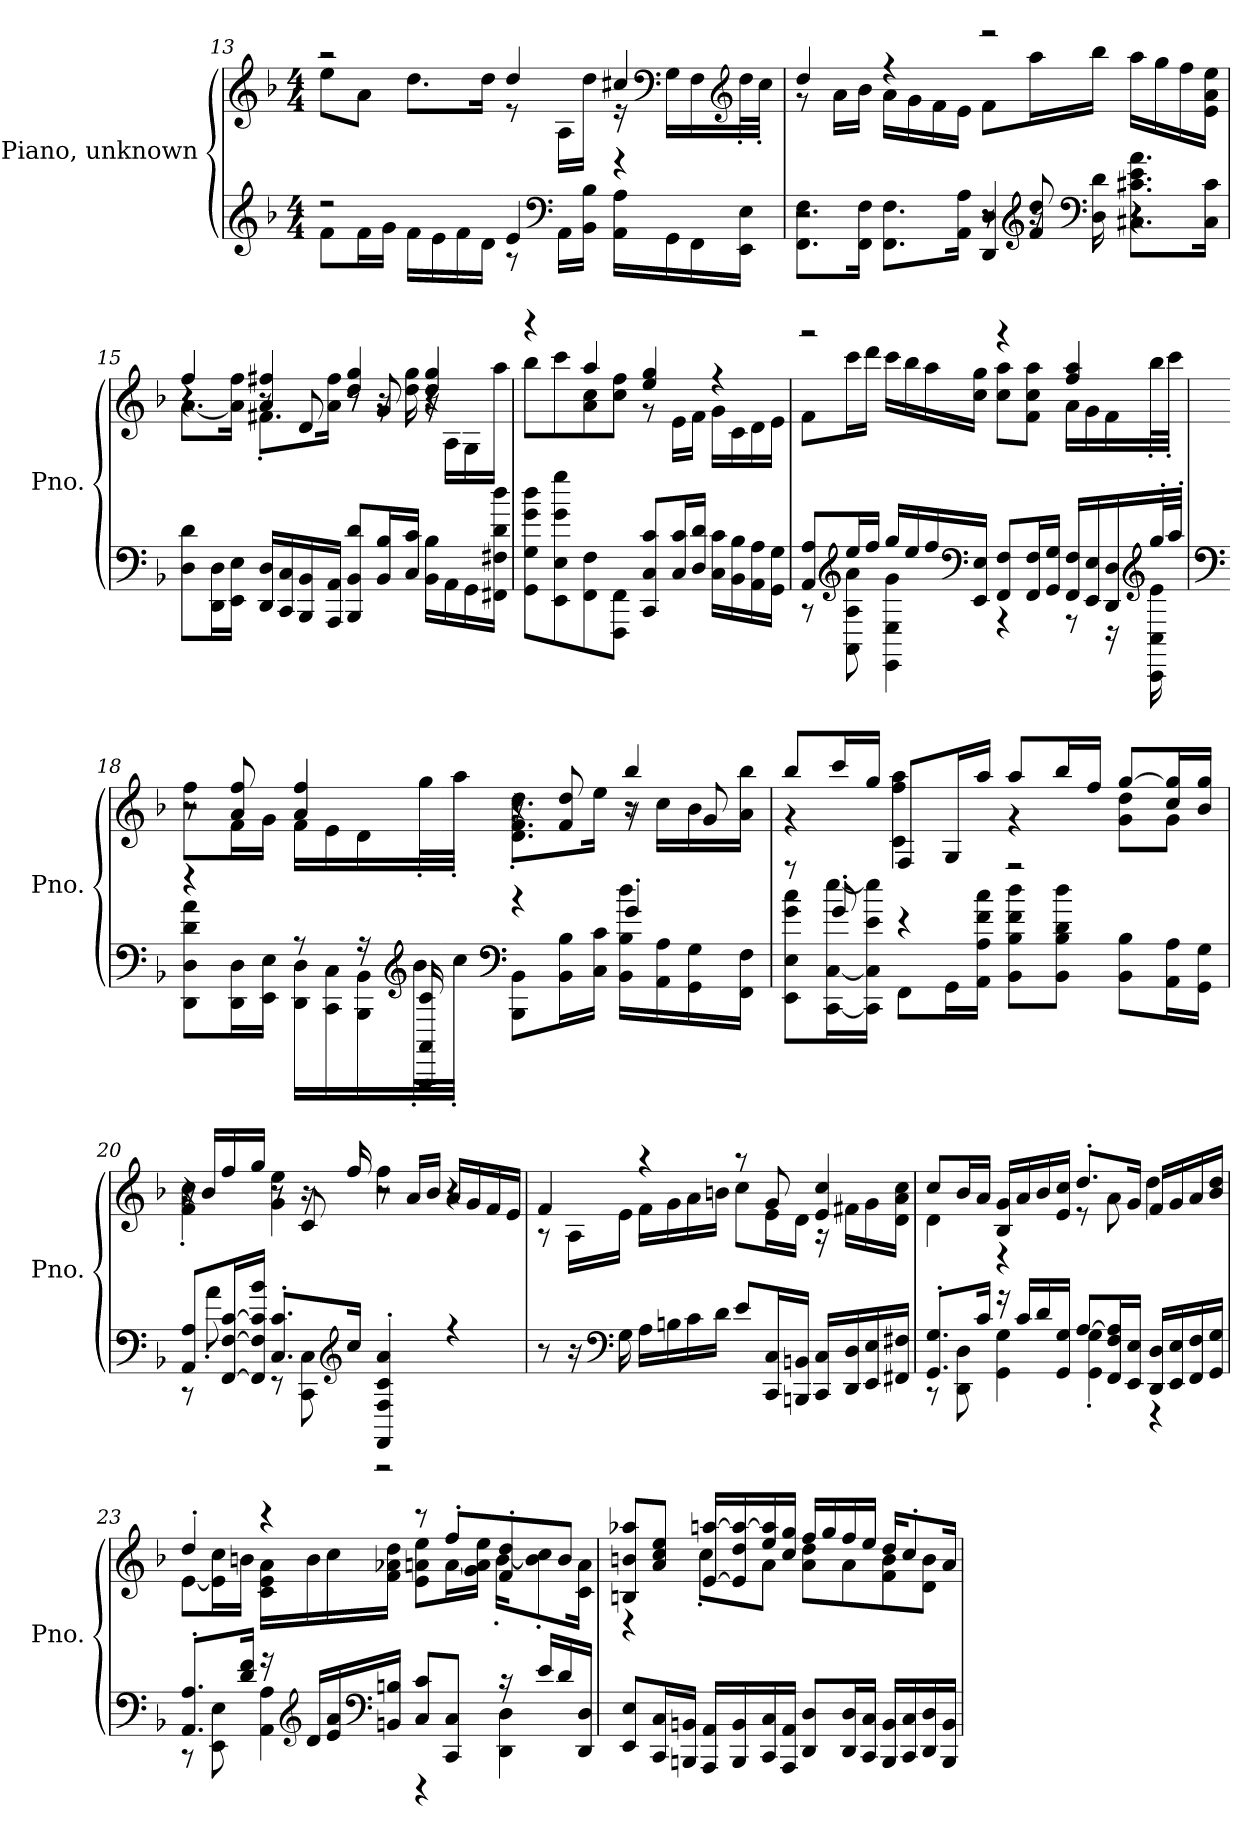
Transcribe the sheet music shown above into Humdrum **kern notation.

**kern	**kern
*part1	*part1
*staff2	*staff1
*I"Piano, unknown	*
*I'Pno.	*
*clefG2	*clefG2
*k[b-]	*k[b-]
*M4/4	*M4/4
=13	=13
*^	*^
2r	8f\L	2r	8ee\L
.	16f\L	.	8a\J
.	16g\JJ	.	.
.	16f\LL	.	8.dd\L
.	16e\	.	.
.	16f\	.	.
.	16d\JJ	.	16dd\Jk
4e/	8r	4dd/	8r
*clefF4	*	*	*
.	16AA\LL	.	16A\LL
.	16BB-\ 16B-\JJ	.	16dd\JJ
4r	16AA\ 16A\LL	4cc#X/	16r
*	*	*clefF4	*
.	16GG\	.	16G\LL
.	16FF\	.	16F\
*	*	*clefG2	*
.	16EE\ 16E\JJ	.	32dd'\L
.	.	.	32cc#'\JJJ
!!LO:LB:g=z	!!
=14	=14	=14	=14
*	*^	*	*
2r	8.FF\ 8.F\L	2r	4dd/	8r
.	.	.	.	16a\LL
.	16FF\ 16F\Jk	.	.	16b-\JJ
.	8.FF\ 8.F\L	.	4r	16a\LL
.	.	.	.	16g\
.	.	.	.	16f\
.	16AA\ 16A\Jk	.	.	16e\JJ
8r	8r	4DD/ 4D/	2r	8f\L
*clefG2	*	*	*	*
8f/ 8dd/	16r	.	.	16aa\L
*clefF4	*	*	*	*
.	16D\ 16d\	.	.	16bb-\JJ
4r	8.C#X\ 8.c#X\ 8.e\ 8.a\L	4r	.	16aa\LL
.	.	.	.	16gg\
.	.	.	.	16ff\
.	16C#\ 16c#\Jk	.	.	16e\ 16a\ 16ee\JJ
*v	*v	*v	*	*
=15	=15	=15
*	*	*^
8D\ 8d\L	4ff/	[8.a\L	4r
16DD\ 16D\L	.	.	.
16EE\ 16E\JJ	.	16a\] 16ff\Jk	.
16DD/ 16D/LL	4a/ 4ff#X/	8.f#X'\L	8r
16CC/ 16C/	.	.	.
16BBB-/ 16BB-/	.	.	8d/
16AAA/ 16AA/JJ	.	16a\ 16ff#\Jk	.
8BBB-/ 8BB-/ 8d/L	4dd/ 4gg/	8r	8r
16BB-/ 16B-/L	.	16r	8g/
16C/ 16c/JJ	.	16dd\ 16gg\	.
16BB-\ 16B-\LL	4dd/ 4gg/	16r	4r
16AA\	.	16A\LL	.
16GG\	.	16G\	.
16FF#X\ 16F#X\ 16d\ 16dd\JJ	.	16aa\JJ	.
*	*	*v	*v
!!LO:LB:g=z
=16	=16	=16
8GG\ 8G\ 8g\ 8dd\L	4r	8bb-\L
8EE\ 8E\ 8g\ 8gg\	.	8ccc\
8FF\ 8F\	4aa/	8a\ 8cc\
8FFF\ 8FF\J	.	8cc\ 8ff\J
8CC/ 8C/ 8c/L	4ee/ 4gg/	8r
16C/ 16c/L	.	16e\LL
16D/ 16d/JJ	.	16f\JJ
16C\ 16c\LL	4r	16g\LL
16BB-\ 16B-\	.	16c\
16AA\ 16A\	.	16d\
16GG\ 16G\JJ	.	16e\JJ
=17	=17	=17
*^	*	*
8AA/ 8A/L	8r	2r	8f\L
*clefG2	*	*	*
16ee/L	8AA\ 8A\ 8a\	.	16ccc\L
16ff/JJ	.	.	16ddd\JJ
16gg/LL	4EE\ 4E\ 4g\	.	16ccc\LL
16ee/	.	.	16bb-\
16ff/	.	.	16aa\
*clefF4	*	*	*
16EE/ 16E/JJ	.	.	16cc\ 16gg\JJ
8FF/ 8F/L	4r	4r	8cc\ 8aa\L
16FF/ 16F/L	.	.	8f\ 8cc\ 8aa\J
16GG/ 16G/JJ	.	.	.
16FF/ 16F/LL	8r	4ff/ 4aa/	16a\LL
16EE/ 16E/	.	.	16g\
16DD/ 16D/	16r	.	16f\
*clefG2	*	*	*
32gg'/L	16CC\ 16C\ 16e\	.	32bb-'\L
32aa'/JJJ	.	.	32ccc'\JJJ
*	*	*v	*v
!!LO:LB:g=z
=18	=18	=18
*clefF4	*	*
*	*	*^
*	*	*	*^
4r	8DD\ 8D\ 8d\ 8a\L	8r	8ff\L	2r
.	16DD\ 16D\L	8a/ 8ff/	16f\L	.
.	16EE\ 16E\JJ	.	16g\JJ	.
8r	16DD\ 16D\LL	4a/ 4ff/	16f\LL	.
.	16CC\ 16C\	.	16e\	.
16r	16BBB-\ 16BB-\	.	16d\	.
*clefG2	*	*	*	*
16AAA/ 16AA/ 16c/	32b-'\L	.	32gg'\L	.
.	32cc'\JJJ	.	32aa'\JJJ	.
*clefF4	*	*	*	*
4r	8BBB-\ 8BB-\L	8r	8.d\' 8.f\' 8.dd\'L	4r
.	16BB-\ 16B-\L	8f/ 8dd/	.	.
.	16C\ 16c\JJ	.	16ee\Jk	.
4g'/	16BB-\ 16B-\ 16dd\LL	4bb-/	16r	8r
.	16AA\ 16A\	.	16cc\LL	.
.	16GG\ 16G\	.	16b-\	8g/
.	16FF\ 16F\JJ	.	16a\ 16bb-\JJ	.
*	*	*	*v	*v
=19	=19	=19	=19
8r	8EE\ 8E\ 8g\ 8cc\L	8bb-/L	4r
8g'/	[16CC\ [16C\ [16ee\L	16ccc/L	.
.	16CC\] 16C\] 16e\ 16ee\]JJ	16gg/JJ	.
4r	8FF\L	8F/L	4c\ 4ff\ 4aa\
.	16GG\L	16G/L	.
.	16AA\ 16A\ 16f\ 16cc\JJ	16aa/JJ	.
2r	8BB-\ 8B-\ 8f\ 8dd\L	8aa/L	4r
.	8BB-\ 8B-\ 8d\ 8dd\J	16bb-/L	.
.	.	16ff/JJ	.
.	8BB-\ 8B-\L	[8gg/L	8g\ 8dd\L
.	16AA\ 16A\L	16cc/ 16gg/]L	8g\J
.	16GG\ 16G\JJ	16b-/ 16gg/JJ	.
!!LO:LB:g=z
=20	=20	=20	=20
*	*	*	*^
8AA/ 8A/L	8r	16r	4f\' 4cc\'	4r
.	.	16b-/LL	.	.
[16FF/ [16F/ [16c/L	8a'\	16ff/	.	.
16FF/] 16F/] 16c/] 16b-/JJ	.	16gg/JJ	.	.
8.C/' 8.c/'L	8r	8r	4g\ 4ee\	8r
.	8CC\ 8C\	16r	.	8c/
*clefG2	*	*	*	*
16cc/Jk	.	16ff/	.	.
4FF/' 4F/' 4c/' 4a/'	2r	8r	4ff\	2r
.	.	16a/LL	.	.
.	.	16b-/JJ	.	.
4r	.	16a/LL	4r	.
.	.	16g/	.	.
.	.	16f/	.	.
.	.	16e/JJ	.	.
*v	*v	*	*	*
*	*	*v	*v
=21	=21	=21
8r	4f/	8r
16r	.	16A\LL
*clefF4	*	*
16G\	.	16e\JJ
16A\LL	4r	16f\LL
16Bn\	.	16g\
16c\	.	16a\
16d\JJ	.	16bn\JJ
8e/L	8r	8cc\L
16CC/ 16C/L	8g/	16e\L
16BBBn/ 16BBn/JJ	.	16d\JJ
16CC/ 16C/LL	4e/ 4cc/	16r
16DD/ 16D/	.	16f#X\LL
16EE/ 16E/	.	16g\
16FF#X/ 16F#X/JJ	.	16d\ 16a\ 16cc\JJ
!!LO:LB:g=z	!!
=22	=22	=22
*^	*	*
8.GG/' 8.G/'L	8r	8cc/L	4d\
.	8DD\ 8D\	16b-/L	.
16c/Jk	.	16a/JJ	.
16r	4GG\ 4G\	16B-/ 16g/LL	4r
16c/LL	.	16a/	.
16d/	.	16b-/	.
16GG/ 16G/JJ	.	16e/ 16cc/JJ	.
[8A/L	4GG\' 4G\'	8.dd'/L	8r
16FF/ 16F/ 16A/]L	.	.	8a\
16EE/ 16E/JJ	.	16g/Jk	.
16DD/ 16D/LL	4r	16f/LL	4dd\
16EE/ 16E/	.	16g/	.
16FF/ 16F/	.	16a/	.
16GG/ 16G/JJ	.	16b-/ 16dd/JJ	.
=23	=23	=23	=23
8.AA/' 8.A/'L	8r	4dd'/	[8e\L
.	8EE\ 8E\	.	16e\] 16cc\L
16d/ 16f/Jk	.	.	16bn\JJ
16r	4AA\ 4A\	4r	16c\ 16e\ 16a\LL
*clefG2	*	*	*
16d/LL	.	.	16b\
16e/ 16a/	.	.	16cc\
*clefF4	*	*	*
16BBn/ 16Bn/JJ	.	.	16f\ 16a-X\ 16dd\JJ
8C/ 8c/L	4r	8r	8e\ 8an\ 8ee\L
8CC/ 8C/J	.	8ff'/L	[16a\L
.	.	.	16g\ 16a\] 16ee\JJ
16r	4DD\ 4D\	8f/' 8dd/'	[16b'\KL
16e/LL	.	.	8b\]' 8cc\'
16d/	.	8b/J	.
16DD/ 16D/JJ	.	.	16c\ 16a\Jk
*v	*v	*	*
!!LO:PB:g=z	!!
=24	=24	=24
8EE/ 8E/L	8Bn/ 8bn/ 8aa-X/L	4r
16CC/ 16C/L	8a/ 8cc/ 8ee/J	.
16BBBn/ 16BBn/JJ	.	.
16AAA/ 16AA/LL	[16e/ [16aan/LL	8cc'\L
16BBB/ 16BB/	16e/] 16dd/ 16aa/_	.
16CC/ 16C/	16ee/ 16aa/]	8a\J
16AAA/ 16AA/JJ	16cc/ 16gg/JJ	.
8DD/ 8D/L	16ff/LL	8a\ 8dd\L
.	16gg/	.
16DD/ 16D/L	16ff/	8a\
16CC/ 16C/JJ	16ee/JJ	.
16BBB/ 16BB/LL	16dd/KL	8f\ 8b\
16CC/ 16C/	8cc'/	.
16DD/ 16D/	.	8d\ 8b\J
16BBB/ 16BB/JJ	16a/Jk	.
*	*v	*v
=	=
*-	*-
